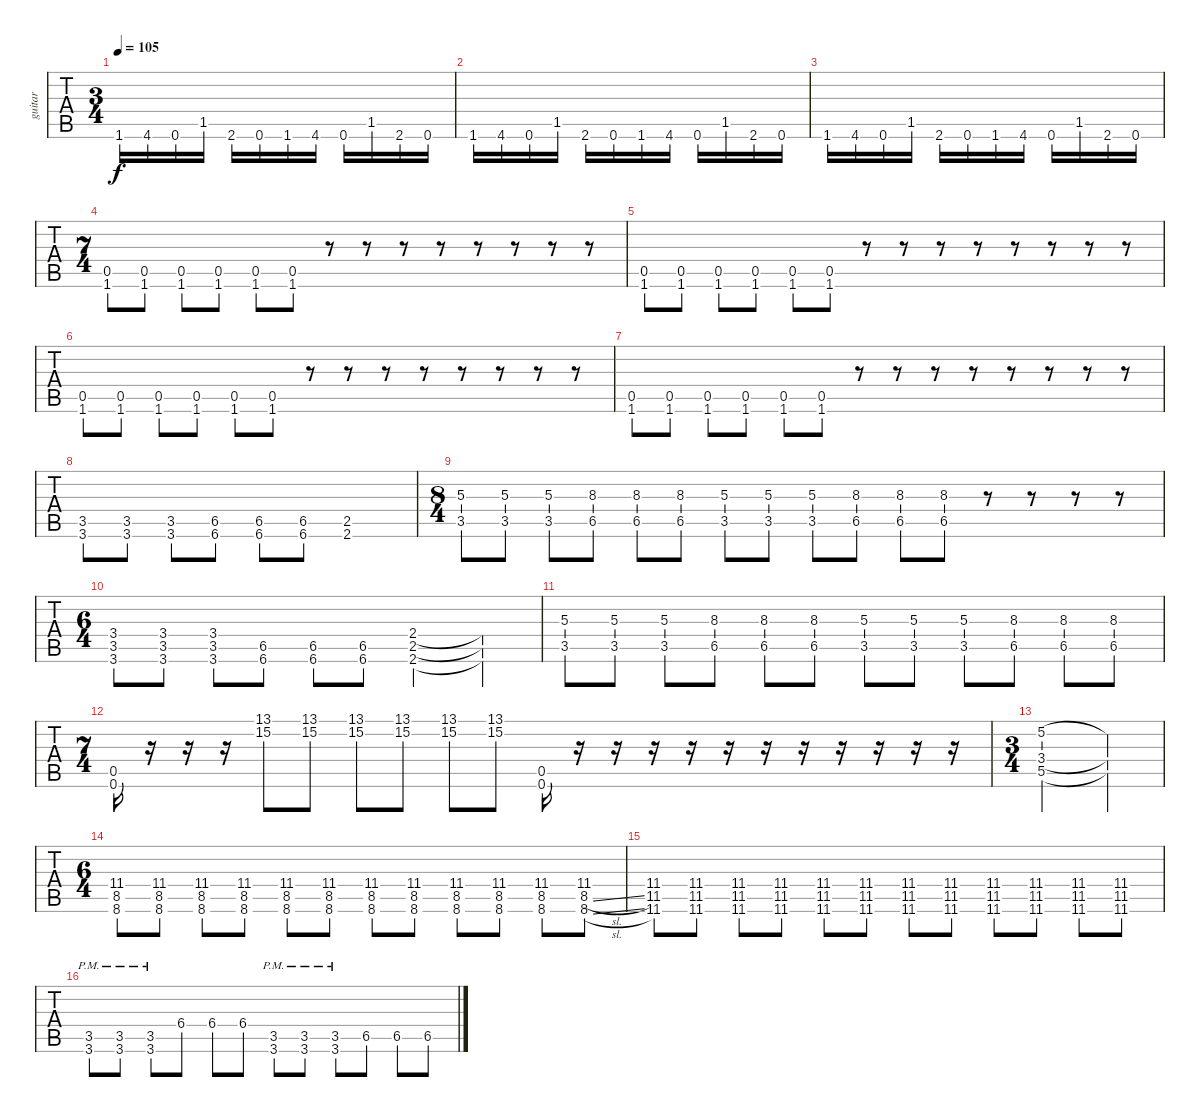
\track ("guitar" "guitar") {instrument overdrivenguitar}
\staff {tabs}
\tuning (A3 Gb3 D3 A2 E2 A1) {hide}
\ts (3 4)
\tempo 105
\clef f4
\ks c
1.6.16{dy f} 4.6.16 0.6.16 1.5.16 2.6.16 0.6.16 1.6.16 4.6.16 0.6.16 1.5.16 2.6.16 0.6.16 |
1.6.16 4.6.16 0.6.16 1.5.16 2.6.16 0.6.16 1.6.16 4.6.16 0.6.16 1.5.16 2.6.16 0.6.16 |
1.6.16 4.6.16 0.6.16 1.5.16 2.6.16 0.6.16 1.6.16 4.6.16 0.6.16 1.5.16 2.6.16 0.6.16 |
\ts (7 4)
(0.5 1.6).8 (0.5 1.6).8 (0.5 1.6).8 (0.5 1.6).8 (0.5 1.6).8 (0.5 1.6).8 r.8 r.8 r.8 r.8 r.8 r.8 r.8 r.8 |
(0.5 1.6).8 (0.5 1.6).8 (0.5 1.6).8 (0.5 1.6).8 (0.5 1.6).8 (0.5 1.6).8 r.8 r.8 r.8 r.8 r.8 r.8 r.8 r.8 |
(0.5 1.6).8 (0.5 1.6).8 (0.5 1.6).8 (0.5 1.6).8 (0.5 1.6).8 (0.5 1.6).8 r.8 r.8 r.8 r.8 r.8 r.8 r.8 r.8 |
(0.5 1.6).8 (0.5 1.6).8 (0.5 1.6).8 (0.5 1.6).8 (0.5 1.6).8 (0.5 1.6).8 r.8 r.8 r.8 r.8 r.8 r.8 r.8 r.8 |
(3.5 3.6).8 (3.5 3.6).8 (3.5 3.6).8 (6.5 6.6).8 (6.5 6.6).8 (6.5 6.6).8 (2.5 2.6).1 |
\ts (8 4)
(5.3 3.5).8 (5.3 3.5).8 (5.3 3.5).8 (8.3 6.5).8 (8.3 6.5).8 (8.3 6.5).8 (5.3 3.5).8 (5.3 3.5).8 (5.3 3.5).8 (8.3 6.5).8 (8.3 6.5).8 (8.3 6.5).8 r.8 r.8 r.8 r.8 |
\ts (6 4)
(3.4 3.5 3.6).8 (3.4 3.5 3.6).8 (3.4 3.5 3.6).8 (6.5 6.6).8 (6.5 6.6).8 (6.5 6.6).8 (2.4 2.5 2.6).2 (2.4{t} 2.5{t} 2.6{t}).4 |
(5.3 3.5).8 (5.3 3.5).8 (5.3 3.5).8 (8.3 6.5).8 (8.3 6.5).8 (8.3 6.5).8 (5.3 3.5).8 (5.3 3.5).8 (5.3 3.5).8 (8.3 6.5).8 (8.3 6.5).8 (8.3 6.5).8 |
\ts (7 4)
(0.5 0.6).16 r.16 r.16 r.16 (13.1 15.2).8 (13.1 15.2).8 (13.1 15.2).8 (13.1 15.2).8 (13.1 15.2).8 (13.1 15.2).8 (0.5 0.6).16 r.16 r.16 r.16 r.16 r.16 r.16 r.16 r.16 r.16 r.16 r.16 |
\ts (3 4)
(5.2 3.4 5.5).2 (5.2{t} 3.4{t} 5.5{t}).4 |
\ts (6 4)
(11.4 8.5 8.6).8 (11.4 8.5 8.6).8 (11.4 8.5 8.6).8 (11.4 8.5 8.6).8 (11.4 8.5 8.6).8 (11.4 8.5 8.6).8 (11.4 8.5 8.6).8 (11.4 8.5 8.6).8 (11.4 8.5 8.6).8 (11.4 8.5 8.6).8 (11.4 8.5 8.6).8 (11.4 8.5{sl} 8.6{sl}).8 |
(11.4 11.5 11.6).8 (11.4 11.5 11.6).8 (11.4 11.5 11.6).8 (11.4 11.5 11.6).8 (11.4 11.5 11.6).8 (11.4 11.5 11.6).8 (11.4 11.5 11.6).8 (11.4 11.5 11.6).8 (11.4 11.5 11.6).8 (11.4 11.5 11.6).8 (11.4 11.5 11.6).8 (11.4 11.5 11.6).8 |
(3.5{pm} 3.6{pm}).8 (3.5{pm} 3.6{pm}).8 (3.5{pm} 3.6{pm}).8 6.4.8 6.4.8 6.4.8 (3.5{pm} 3.6{pm}).8 (3.5{pm} 3.6{pm}).8 (3.5{pm} 3.6{pm}).8 6.5.8 6.5.8 6.5.8
